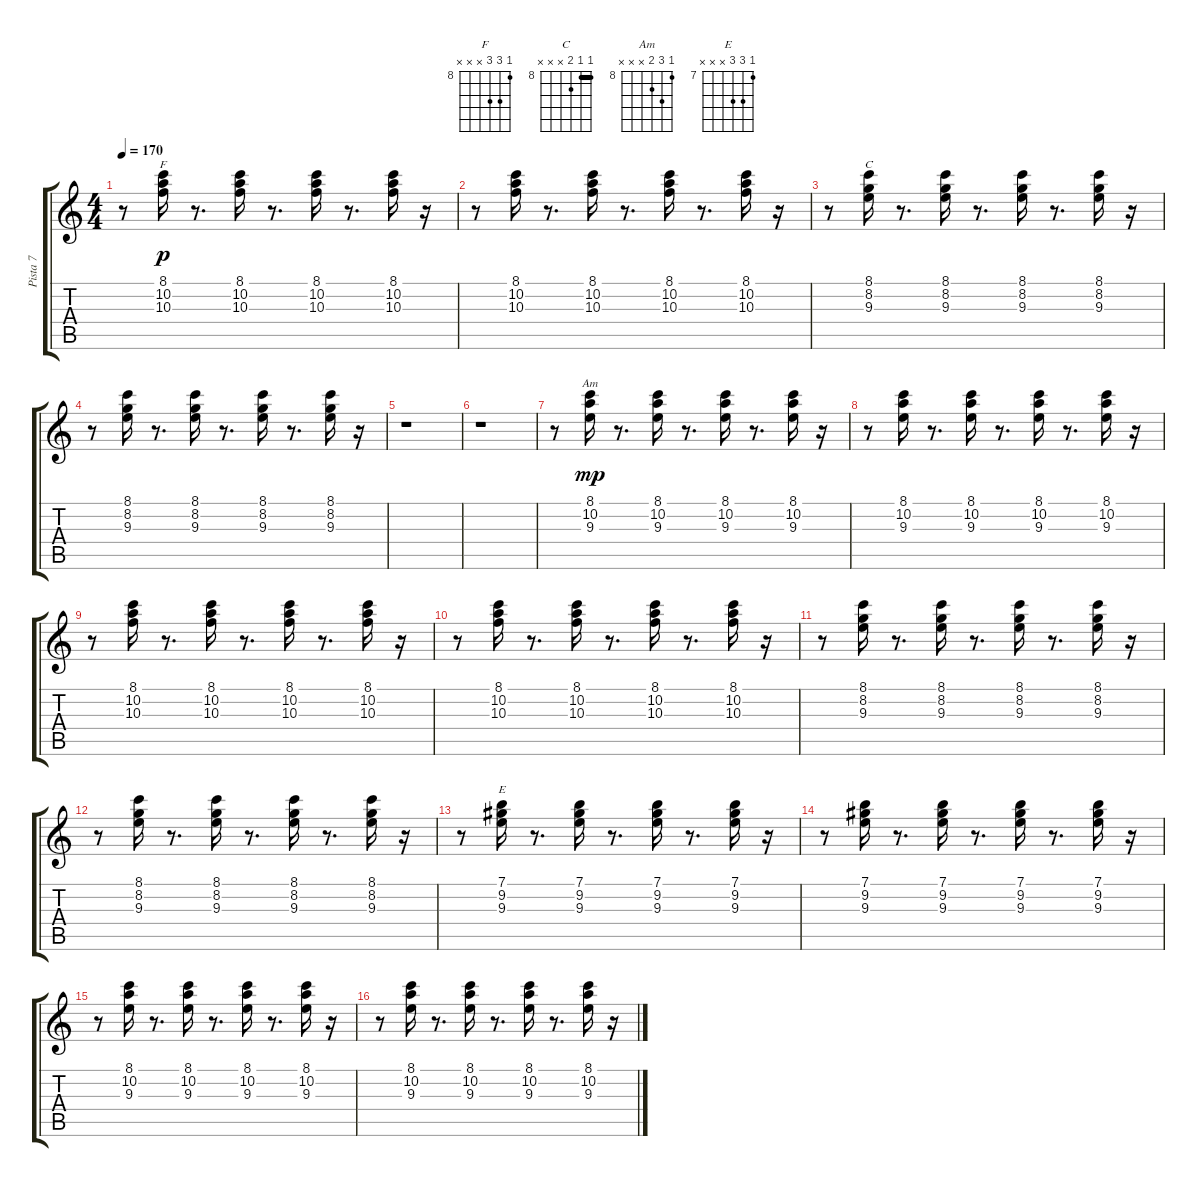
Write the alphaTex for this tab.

\track ("Pista 7" "Pista 7") {instrument electricguitarmuted}
\staff {score tabs}
\tuning (E4 B3 G3 D3 A2 E2) {hide}
\chord ("F" 8 10 10 x x x) {firstfret 8}
\chord ("C" 8 8 9 x x x) {firstfret 8 barre 8}
\chord ("Am" 8 10 9 x x x) {firstfret 8}
\chord ("E" 7 9 9 x x x) {firstfret 7}
\ts (4 4)
\tempo 170
\clef g2
\ks c
r.8{dy p} (8.1 10.2 10.3).16{ch "F"} r.8{d} (8.1 10.2 10.3).16 r.8{d} (8.1 10.2 10.3).16 r.8{d} (8.1 10.2 10.3).16 r.16 |
r.8 (8.1 10.2 10.3).16 r.8{d} (8.1 10.2 10.3).16 r.8{d} (8.1 10.2 10.3).16 r.8{d} (8.1 10.2 10.3).16 r.16 |
r.8 (8.1 8.2 9.3).16{ch "C"} r.8{d} (8.1 8.2 9.3).16 r.8{d} (8.1 8.2 9.3).16 r.8{d} (8.1 8.2 9.3).16 r.16 |
r.8 (8.1 8.2 9.3).16 r.8{d} (8.1 8.2 9.3).16 r.8{d} (8.1 8.2 9.3).16 r.8{d} (8.1 8.2 9.3).16 r.16 |
r.1 |
r.1 |
r.8 (8.1 10.2 9.3).16{ch "Am" dy mp} r.8{d} (8.1 10.2 9.3).16 r.8{d} (8.1 10.2 9.3).16 r.8{d} (8.1 10.2 9.3).16 r.16 |
r.8 (8.1 10.2 9.3).16 r.8{d} (8.1 10.2 9.3).16 r.8{d} (8.1 10.2 9.3).16 r.8{d} (8.1 10.2 9.3).16 r.16 |
r.8 (8.1 10.2 10.3).16 r.8{d} (8.1 10.2 10.3).16 r.8{d} (8.1 10.2 10.3).16 r.8{d} (8.1 10.2 10.3).16 r.16 |
r.8 (8.1 10.2 10.3).16 r.8{d} (8.1 10.2 10.3).16 r.8{d} (8.1 10.2 10.3).16 r.8{d} (8.1 10.2 10.3).16 r.16 |
r.8 (8.1 8.2 9.3).16 r.8{d} (8.1 8.2 9.3).16 r.8{d} (8.1 8.2 9.3).16 r.8{d} (8.1 8.2 9.3).16 r.16 |
r.8 (8.1 8.2 9.3).16 r.8{d} (8.1 8.2 9.3).16 r.8{d} (8.1 8.2 9.3).16 r.8{d} (8.1 8.2 9.3).16 r.16 |
r.8 (7.1 9.2 9.3).16{ch "E"} r.8{d} (7.1 9.2 9.3).16 r.8{d} (7.1 9.2 9.3).16 r.8{d} (7.1 9.2 9.3).16 r.16 |
r.8 (7.1 9.2 9.3).16 r.8{d} (7.1 9.2 9.3).16 r.8{d} (7.1 9.2 9.3).16 r.8{d} (7.1 9.2 9.3).16 r.16 |
r.8 (8.1 10.2 9.3).16 r.8{d} (8.1 10.2 9.3).16 r.8{d} (8.1 10.2 9.3).16 r.8{d} (8.1 10.2 9.3).16 r.16 |
r.8 (8.1 10.2 9.3).16 r.8{d} (8.1 10.2 9.3).16 r.8{d} (8.1 10.2 9.3).16 r.8{d} (8.1 10.2 9.3).16 r.16
